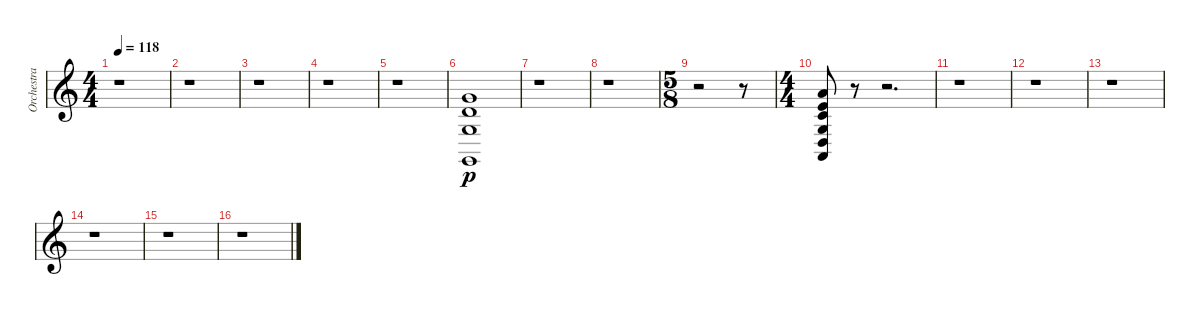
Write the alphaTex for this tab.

\track ("Orchestra Hits" "Orchestra ") {instrument orchestrahit}
\staff {score}
\tuning (E4 B3 G3 D3 A2 E2) {hide}
\ts (4 4)
\tempo 118
\clef g2
\ks c
r.1{dy p} |
r.1 |
r.1 |
r.1 |
r.1 |
(3.1 3.2 5.4 3.6).1 |
r.1 |
r.1 |
\ts (5 8)
r.2 r.8 |
\ts (4 4)
(5.1 5.2 5.3 5.4 5.5 5.6).8 r.8 r.2{d} |
r.1 |
r.1 |
r.1 |
r.1 |
r.1 |
r.1
